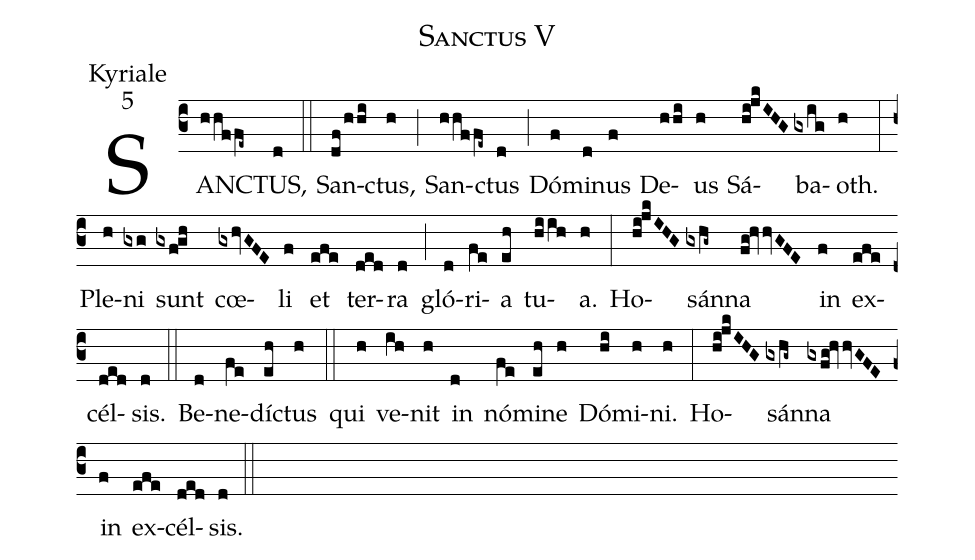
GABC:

name:Sanctus V;
office-part:Kyriale;
mode:5;
%%
(c3) SAN(hhffe~)CTUS,(d) (::) San(df/hhi)ctus,(h) (;) San(hhffe~)ctus(d) (;) Dó(f)mi(d)nus(f) De(hhi)us(h) Sá(hi!jkIHG)ba(gxig)oth.(h) (:) Ple(h)ni(gxg) sunt(gxfgh) cœ(gxhvGFE)li(f) et(efe) ter(ded)ra(d) (;) gló(d)ri(fe)a(eh) tu(hiih)a.(h) (:) Ho(hi!jkIHG)sán(gxhg~)na(fg!hvvGFE) in(f) ex(efe)cél(ded)sis.(d) (::) Be(d)ne(fe)dí(eh)ctus(h) (::) qui(h) ve(ih)nit(h) in(d) nó(fe)mi(eh)ne(h) Dó(hi)mi(h)ni.(h) (:) Ho(hi!jkIHG)sán(gxhg~)na(gxfg!hvvGFE) in(f) ex(efe)cél(ded)sis.(d) (::)
